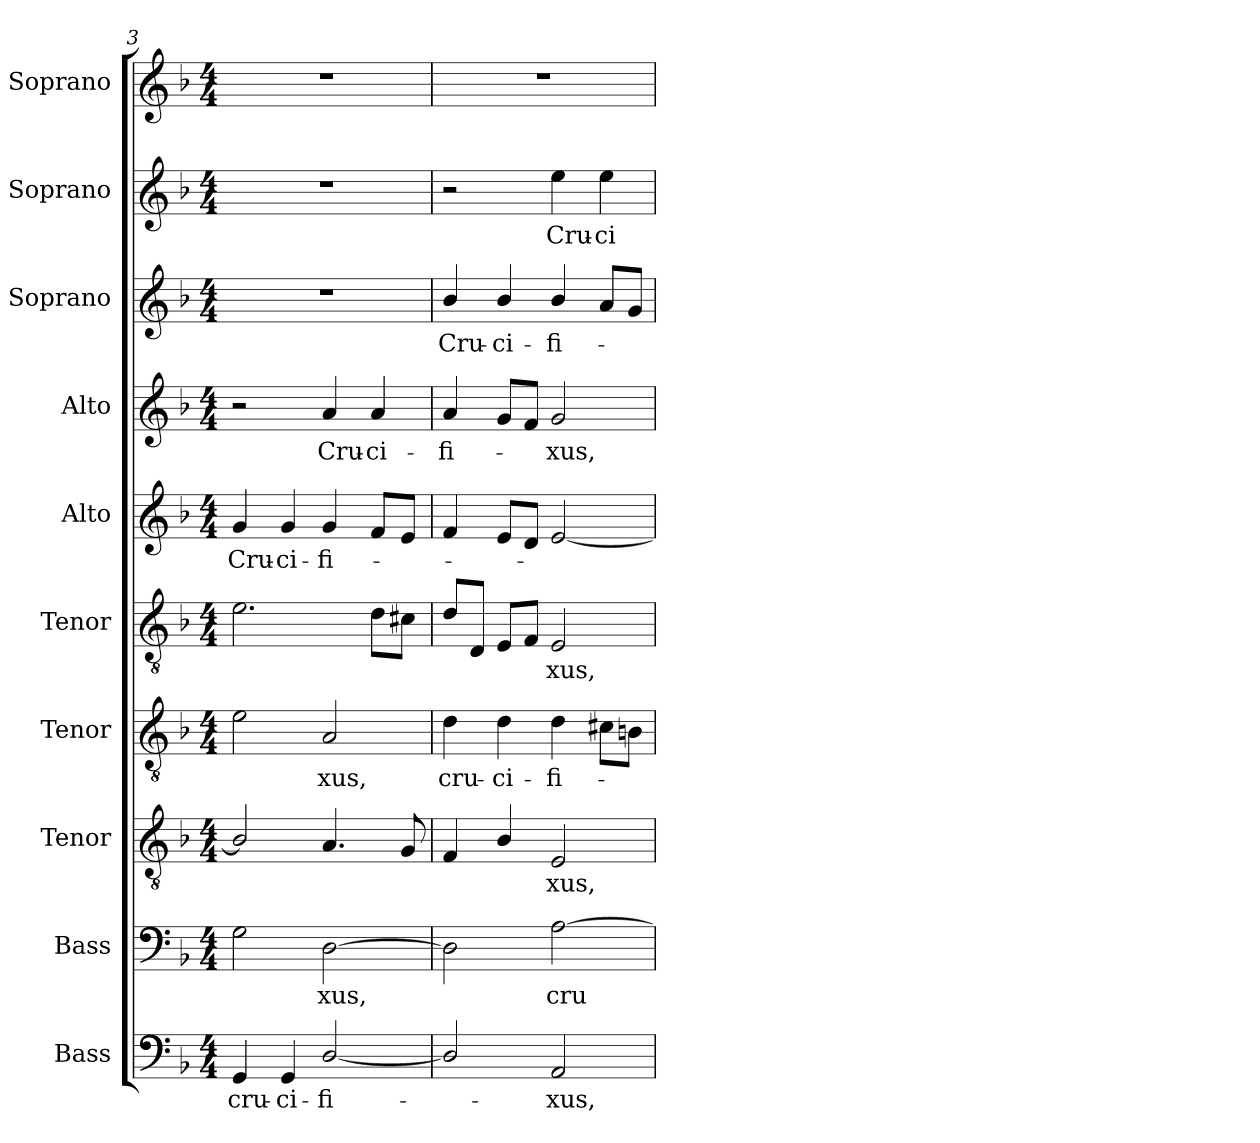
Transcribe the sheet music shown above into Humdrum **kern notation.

**kern	**text	**kern	**text	**kern	**text	**kern	**text	**kern	**text	**kern	**text	**kern	**text	**kern	**text	**kern	**text	**kern
*part10	*part10	*part9	*part9	*part8	*part8	*part7	*part7	*part6	*part6	*part5	*part5	*part4	*part4	*part3	*part3	*part2	*part2	*part1
*staff10	*staff10	*staff9	*staff9	*staff8	*staff8	*staff7	*staff7	*staff6	*staff6	*staff5	*staff5	*staff4	*staff4	*staff3	*staff3	*staff2	*staff2	*staff1
*I"Bass	*	*I"Bass	*	*I"Tenor	*	*I"Tenor	*	*I"Tenor	*	*I"Alto	*	*I"Alto	*	*I"Soprano	*	*I"Soprano	*	*I"Soprano
*I'B.	*	*I'B.	*	*I'T.	*	*I'T.	*	*I'T.	*	*I'A.	*	*I'A.	*	*I'S.	*	*I'S.	*	*I'S.
*clefF4	*	*clefF4	*	*clefGv2	*	*clefGv2	*	*clefGv2	*	*clefG2	*	*clefG2	*	*clefG2	*	*clefG2	*	*clefG2
*	*	*	*	*ITrd7c12	*	*ITrd7c12	*	*ITrd7c12	*	*	*	*	*	*	*	*	*	*
*k[b-]	*	*k[b-]	*	*k[b-]	*	*k[b-]	*	*k[b-]	*	*k[b-]	*	*k[b-]	*	*k[b-]	*	*k[b-]	*	*k[b-]
*F:	*	*F:	*	*F:	*	*F:	*	*F:	*	*F:	*	*F:	*	*F:	*	*F:	*	*F:
*M4/4	*	*M4/4	*	*M4/4	*	*M4/4	*	*M4/4	*	*M4/4	*	*M4/4	*	*M4/4	*	*M4/4	*	*M4/4
=3	=3	=3	=3	=3	=3	=3	=3	=3	=3	=3	=3	=3	=3	=3	=3	=3	=3	=3
!	!LO:LY:b:color=#000000	!	!	!	!	!	!	!	!	!	!	!	!	!	!	!	!	!
!	!	!	!	!	!	!	!	!	!	!	!LO:LY:b:color=#000000	!	!	!	!	!	!	!
4GGi/	cru-	2Gi\	.	2BB-i/]	.	2Ei\	.	2.Ei\	.	4gi/	Cru-	2r	.	1r	.	1r	.	1r
!	!LO:LY:b:color=#000000	!	!	!	!	!	!	!	!	!	!	!	!	!	!	!	!	!
!	!	!	!	!	!	!	!	!	!	!	!LO:LY:b:color=#000000	!	!	!	!	!	!	!
4GGi/	-ci-	.	.	.	.	.	.	.	.	4gi/	-ci-	.	.	.	.	.	.	.
!	!LO:LY:b:color=#000000	!	!	!	!	!	!	!	!	!	!	!	!	!	!	!	!	!
!	!	!	!LO:LY:b:color=#000000	!	!	!	!	!	!	!	!	!	!	!	!	!	!	!
!	!	!	!	!	!	!	!LO:LY:b:color=#000000	!	!	!	!	!	!	!	!	!	!	!
!	!	!	!	!	!	!	!	!	!	!	!LO:LY:b:color=#000000	!	!	!	!	!	!	!
!	!	!	!	!	!	!	!	!	!	!	!	!	!LO:LY:b:color=#000000	!	!	!	!	!
[2Di/	-fi-	[2Di\	-xus,	4.AAi/	.	2AAi/	-xus,	.	.	4gi/	-fi-	4ai/	Cru-	.	.	.	.	.
!	!	!	!	!	!	!	!	!	!	!	!	!	!LO:LY:b:color=#000000	!	!	!	!	!
.	.	.	.	.	.	.	.	8Di\L	.	8fi/L	.	4ai/	-ci-	.	.	.	.	.
.	.	.	.	8GGi/	.	.	.	8C#Xi\J	.	8ei/J	.	.	.	.	.	.	.	.
=4	=4	=4	=4	=4	=4	=4	=4	=4	=4	=4	=4	=4	=4	=4	=4	=4	=4	=4
!	!	!	!	!	!	!	!LO:LY:b:color=#000000	!	!	!	!	!	!	!	!	!	!	!
!	!	!	!	!	!	!	!	!	!	!	!	!	!LO:LY:b:color=#000000	!	!	!	!	!
!	!	!	!	!	!	!	!	!	!	!	!	!	!	!	!LO:LY:b:color=#000000	!	!	!
2Di/]	.	2Di\]	.	4FFi/	.	4Di\	cru-	8Di/L	.	4fi/	.	4ai/	-fi-	4b-i/	Cru-	2r	.	1r
.	.	.	.	.	.	.	.	8DDi/J	.	.	.	.	.	.	.	.	.	.
!	!	!	!	!	!	!	!LO:LY:b:color=#000000	!	!	!	!	!	!	!	!	!	!	!
!	!	!	!	!	!	!	!	!	!	!	!	!	!	!	!LO:LY:b:color=#000000	!	!	!
.	.	.	.	4BB-i/	.	4Di\	-ci-	8EEi/L	.	8ei/L	.	8gi/L	.	4b-i/	-ci-	.	.	.
.	.	.	.	.	.	.	.	8FFi/J	.	8di/J	.	8fi/J	.	.	.	.	.	.
!	!LO:LY:b:color=#000000	!	!	!	!	!	!	!	!	!	!	!	!	!	!	!	!	!
!	!	!	!LO:LY:b:color=#000000	!	!	!	!	!	!	!	!	!	!	!	!	!	!	!
!	!	!	!	!	!LO:LY:b:color=#000000	!	!	!	!	!	!	!	!	!	!	!	!	!
!	!	!	!	!	!	!	!LO:LY:b:color=#000000	!	!	!	!	!	!	!	!	!	!	!
!	!	!	!	!	!	!	!	!	!LO:LY:b:color=#000000	!	!	!	!	!	!	!	!	!
!	!	!	!	!	!	!	!	!	!	!	!	!	!LO:LY:b:color=#000000	!	!	!	!	!
!	!	!	!	!	!	!	!	!	!	!	!	!	!	!	!LO:LY:b:color=#000000	!	!	!
!	!	!	!	!	!	!	!	!	!	!	!	!	!	!	!	!	!LO:LY:b:color=#000000	!
2AAi/	-xus,	[2Ai\	cru-	2EEi/	-xus,	4Di\	-fi-	2EEi/	-xus,	[2ei/	.	2gi/	-xus,	4b-i/	-fi-	4eei\	Cru-	.
!	!	!	!	!	!	!	!	!	!	!	!	!	!	!	!	!	!LO:LY:b:color=#000000	!
.	.	.	.	.	.	8C#Xi\L	.	.	.	.	.	.	.	8ai/L	.	4eei\	-ci-	.
.	.	.	.	.	.	8BBni\J	.	.	.	.	.	.	.	8gi/J	.	.	.	.
=	=	=	=	=	=	=	=	=	=	=	=	=	=	=	=	=	=	=
*-	*-	*-	*-	*-	*-	*-	*-	*-	*-	*-	*-	*-	*-	*-	*-	*-	*-	*-
